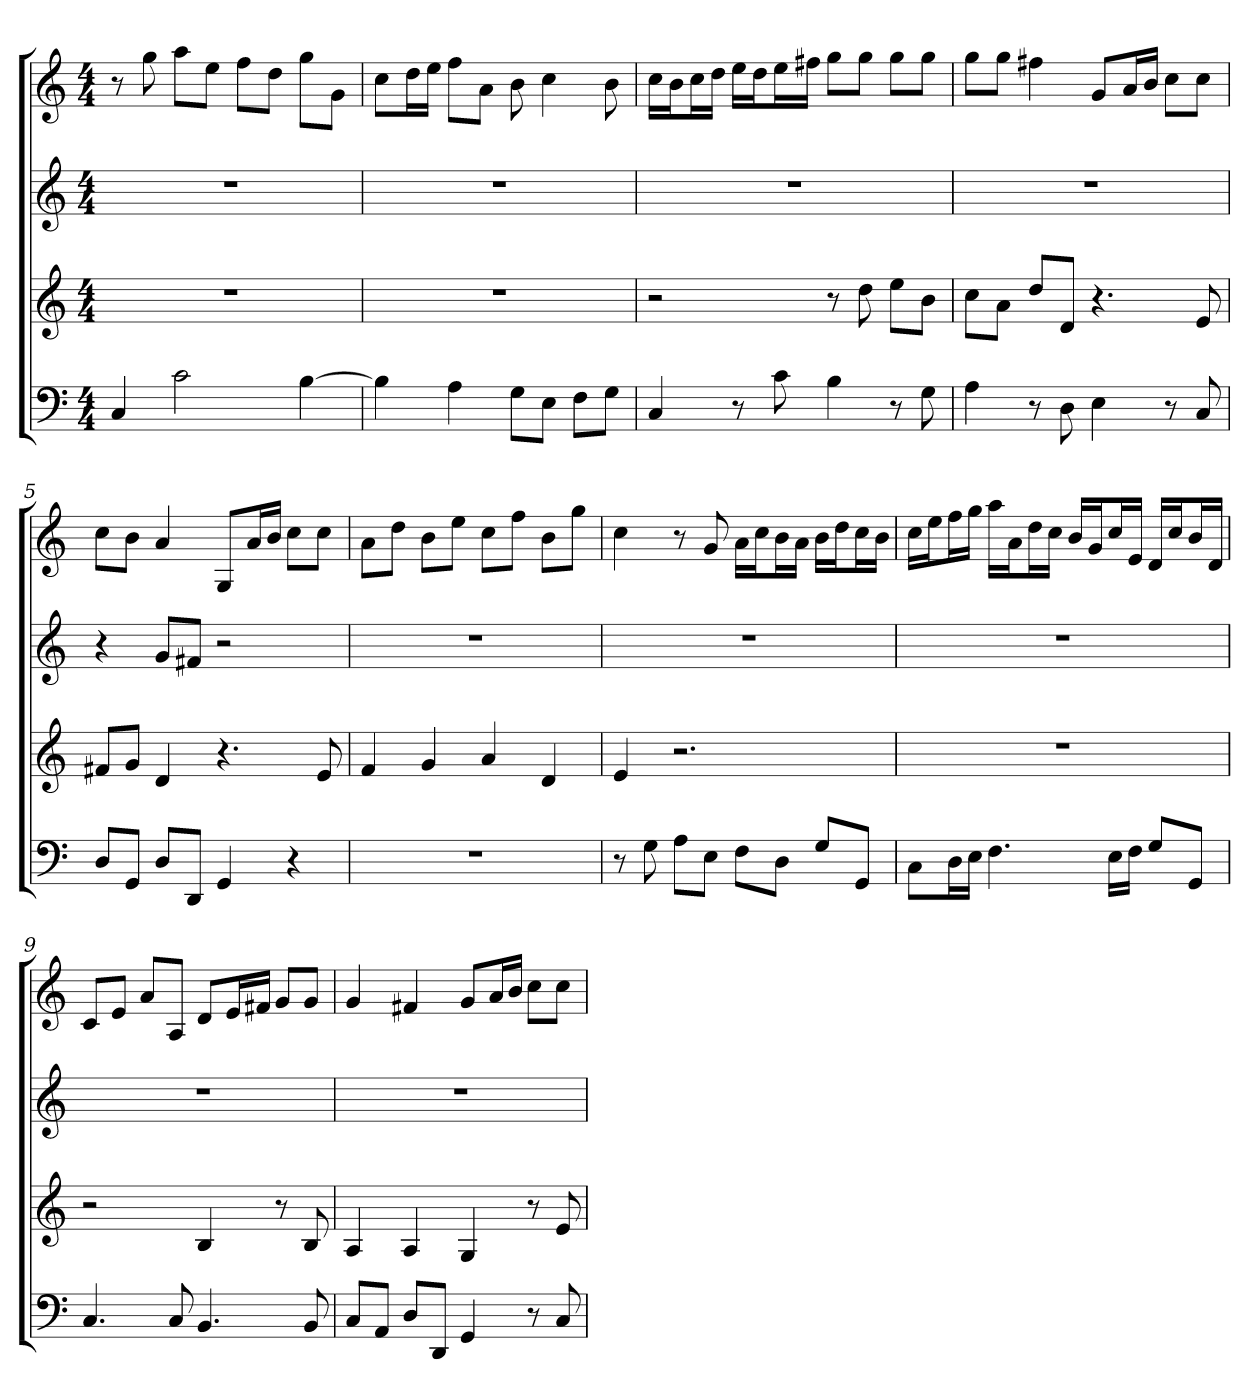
**kern	**kern	**kern	**kern
*part4	*part3	*part2	*part1
*staff4	*staff3	*staff2	*staff1
*k[]	*k[]	*k[]	*k[]
*C:	*C:	*C:	*C:
*M4/4	*M4/4	*M4/4	*M4/4
=1	=1	=1	=1
4C	1r	1r	8r
.	.	.	8gg
2c	.	.	8aaL
.	.	.	8eeJ
.	.	.	8ffL
.	.	.	8ddJ
[4B	.	.	8ggL
.	.	.	8gJ
=2	=2	=2	=2
4B]	1r	1r	8ccL
.	.	.	16ddL
.	.	.	16eeJJ
4A	.	.	8ffL
.	.	.	8aJ
8GL	.	.	8b
8EJ	.	.	4cc
8FL	.	.	.
8GJ	.	.	8b
=3	=3	=3	=3
4C	2r	1r	16ccLL
.	.	.	16bJ
.	.	.	16ccL
.	.	.	16ddJJ
8r	.	.	16eeLL
.	.	.	16ddJ
8c	.	.	16eeL
.	.	.	16ff#XJJ
4B	8r	.	8ggL
.	8dd	.	8ggJ
8r	8eeL	.	8ggL
8G	8bJ	.	8ggJ
=4	=4	=4	=4
4A	8ccL	1r	8ggL
.	8aJ	.	8ggJ
8r	8ddL	.	4ff#X
8D	8dJ	.	.
4E	4.r	.	8gL
.	.	.	16aL
.	.	.	16bJJ
8r	.	.	8ccL
8C	8e	.	8ccJ
=5	=5	=5	=5
8DL	8f#XL	4r	8ccL
8GGJ	8gJ	.	8bJ
8DL	4d	8gL	4a
8DDJ	.	8f#XJ	.
4GG	4.r	2r	8GL
.	.	.	16aL
.	.	.	16bJJ
4r	.	.	8ccL
.	8e	.	8ccJ
=6	=6	=6	=6
1r	4f	1r	8aL
.	.	.	8ddJ
.	4g	.	8bL
.	.	.	8eeJ
.	4a	.	8ccL
.	.	.	8ffJ
.	4d	.	8bL
.	.	.	8ggJ
=7	=7	=7	=7
8r	4e	1r	4cc
8G	.	.	.
8AL	2.r	.	8r
8EJ	.	.	8g
8FL	.	.	16aLL
.	.	.	16ccJ
8DJ	.	.	16bL
.	.	.	16aJJ
8GL	.	.	16bLL
.	.	.	16ddJ
8GGJ	.	.	16ccL
.	.	.	16bJJ
=8	=8	=8	=8
8CL	1r	1r	16ccLL
.	.	.	16eeJ
16DL	.	.	16ffL
16EJJ	.	.	16ggJJ
4.F	.	.	16aaLL
.	.	.	16aJ
.	.	.	16ddL
.	.	.	16ccJJ
.	.	.	16bLL
.	.	.	16gJ
16ELL	.	.	16ccL
16FJJ	.	.	16eJJ
8GL	.	.	16dLL
.	.	.	16ccJ
8GGJ	.	.	16bL
.	.	.	16dJJ
=9	=9	=9	=9
4.C	2r	1r	8cL
.	.	.	8eJ
.	.	.	8aL
8C	.	.	8AJ
4.BB	4B	.	8dL
.	.	.	16eL
.	.	.	16f#XJJ
.	8r	.	8gL
8BB	8B	.	8gJ
=10	=10	=10	=10
8CL	4A	1r	4g
8AAJ	.	.	.
8DL	4A	.	4f#X
8DDJ	.	.	.
4GG	4G	.	8gL
.	.	.	16aL
.	.	.	16bJJ
8r	8r	.	8ccL
8C	8e	.	8ccJ
=	=	=	=
*-	*-	*-	*-
